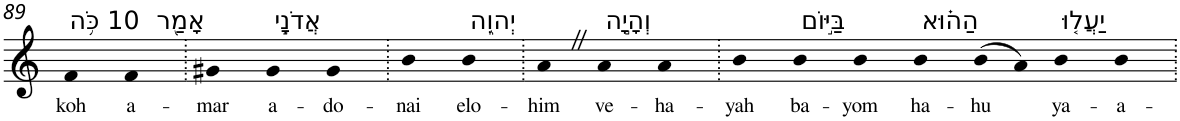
**kern	**text
*part1	*part1
*staff1	*staff1
*I"Piano	*
*I'Pno	*
!!LO:PB:g=z
*clefG2	*
*k[]	*
=89	=89
!LO:TX:a:t=10 כֹּ֥ה	!
!	!LO:LY:b
4f	koh
!LO:TX:a:t=אָמַ֖ר	!
!	!LO:LY:b
4f	a-
=90.	=90.
!	!LO:LY:b
4g#X	-mar
!LO:TX:a:t=אֲדֹנָ֣י	!
!	!LO:LY:b
4g#	a-
!	!LO:LY:b
4g#	-do-
=91.	=91.
!	!LO:LY:b
4b	-nai
!LO:TX:a:t=יְהוִ֑ה	!
!	!LO:LY:b
4b	elo-
=92.	=92.
!	!LO:LY:b
4aZ	-him
!LO:TX:a:t=וְהָיָ֣ה	!
!	!LO:LY:b
4a	ve-
!	!LO:LY:b
4a	-ha-
=93.	=93.
!	!LO:LY:b
4b	-yah
!LO:TX:a:t=בַּיּ֣וֹם	!
!	!LO:LY:b
4b	ba-
!	!LO:LY:b
4b	-yom
!LO:TX:a:t=הַה֗וּא	!
!	!LO:LY:b
4b	ha-
!	!LO:LY:b
(>8b	-hu
8a)	.
!LO:TX:a:t=יַעֲל֤וּ	!
!	!LO:LY:b
4b	ya-
!	!LO:LY:b
4b	-a-
=.	=.
*-	*-
